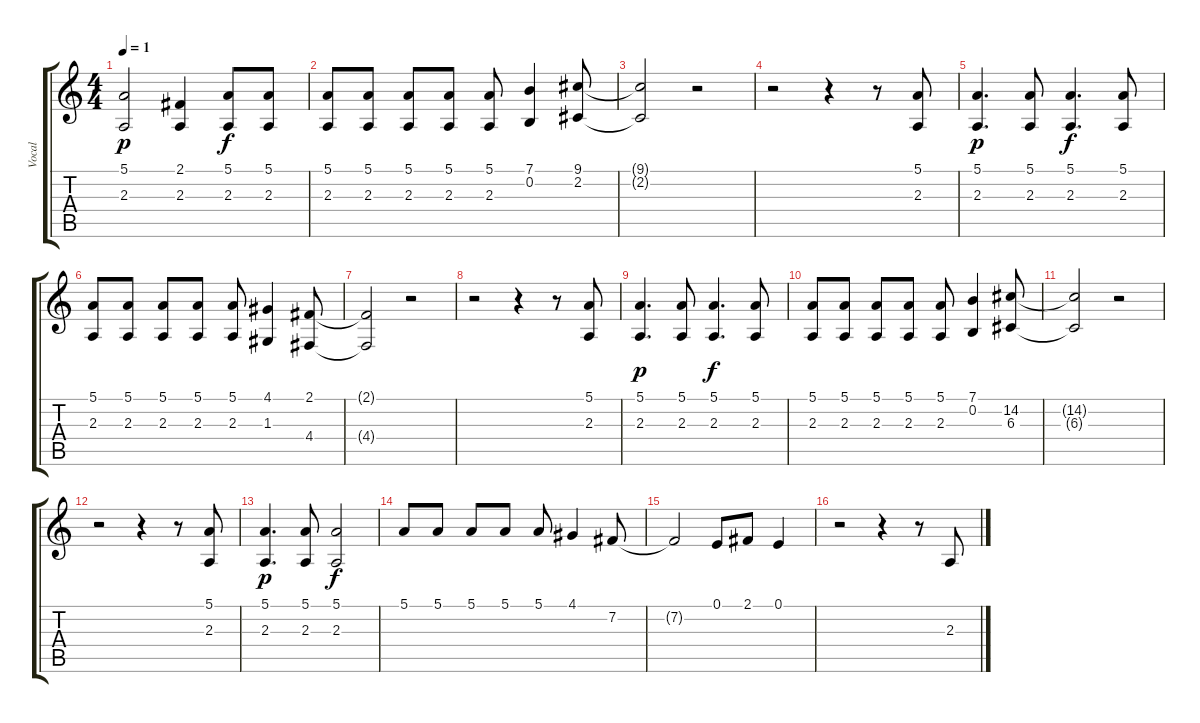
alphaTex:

\track ("Vocal" "Vocal") {instrument lead6voice}
\staff {score tabs}
\tuning (E4 B3 G3 D3 A2 E2) {hide}
\ts (4 4)
\tempo 1
\clef g2
\ks c
(5.1 2.3).2{dy p} (2.1 2.3).4 (5.1 2.3).8{dy f} (5.1 2.3).8 |
(5.1 2.3).8 (5.1 2.3).8 (5.1 2.3).8 (5.1 2.3).8 (5.1 2.3).8 (7.1 0.2).4 (9.1 2.2).8 |
(9.1{t} 2.2{t}).2 r.2 |
r.2 r.4 r.8 (5.1 2.3).8 |
(5.1 2.3).4{d dy p} (5.1 2.3).8 (5.1 2.3).4{d dy f} (5.1 2.3).8 |
(5.1 2.3).8 (5.1 2.3).8 (5.1 2.3).8 (5.1 2.3).8 (5.1 2.3).8 (4.1 1.3).4 (2.1 4.4).8 |
(2.1{t} 4.4{t}).2 r.2 |
r.2 r.4 r.8 (5.1 2.3).8 |
(5.1 2.3).4{d dy p} (5.1 2.3).8 (5.1 2.3).4{d dy f} (5.1 2.3).8 |
(5.1 2.3).8 (5.1 2.3).8 (5.1 2.3).8 (5.1 2.3).8 (5.1 2.3).8 (7.1 0.2).4 (14.2 6.3).8 |
(14.2{t} 6.3{t}).2 r.2 |
r.2 r.4 r.8 (5.1 2.3).8 |
(5.1 2.3).4{d dy p} (5.1 2.3).8 (5.1 2.3).2{dy f} |
5.1.8 5.1.8 5.1.8 5.1.8 5.1.8 4.1.4 7.2.8 |
7.2{t}.2 0.1.8 2.1.8 0.1.4 |
r.2 r.4 r.8 2.3.8
